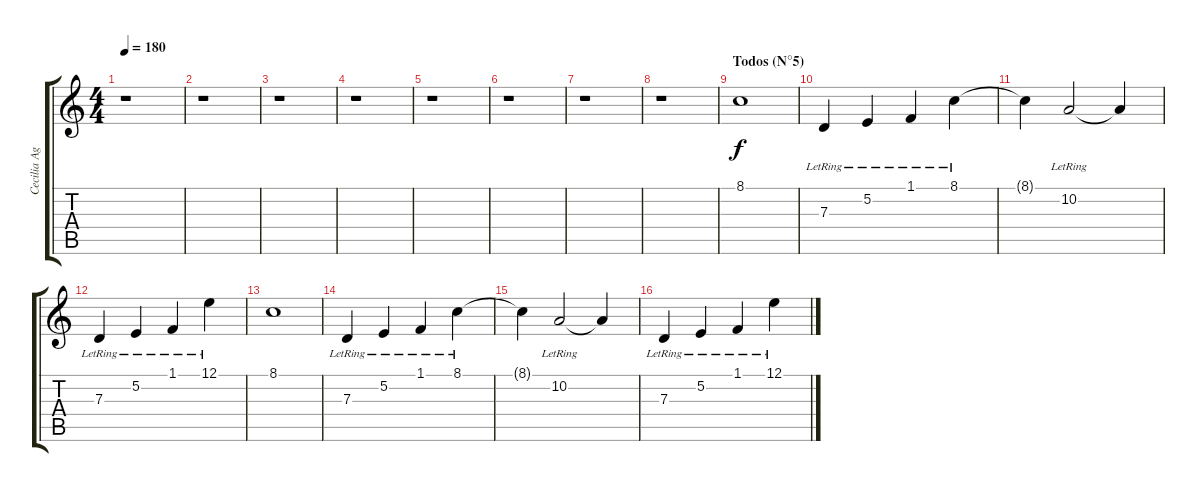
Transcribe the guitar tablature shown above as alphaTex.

\track ("Cecilia Aguayo (Sintetizador 1)" "Cecilia Ag") {instrument orchestralharp}
\staff {score tabs}
\tuning (E4 B3 G3 D3 A2 E2) {hide}
\ts (4 4)
\tempo 180
\clef g2
\ks c
r.1{dy f} |
r.1 |
r.1 |
r.1 |
r.1 |
r.1 |
r.1 |
r.1 |
\section ("" "Todos (N°5)")
8.1.1{volume 14 balance 10} |
7.3{lr}.4 5.2{lr}.4 1.1{lr}.4 8.1{lr}.4 |
8.1{t}.4 10.2{lr}.2 10.2{t}.4 |
7.3{lr}.4 5.2{lr}.4 1.1{lr}.4 12.1{lr}.4 |
8.1.1 |
7.3{lr}.4 5.2{lr}.4 1.1{lr}.4 8.1{lr}.4 |
8.1{t}.4 10.2{lr}.2 10.2{t}.4 |
7.3{lr}.4 5.2{lr}.4 1.1{lr}.4 12.1{lr}.4
